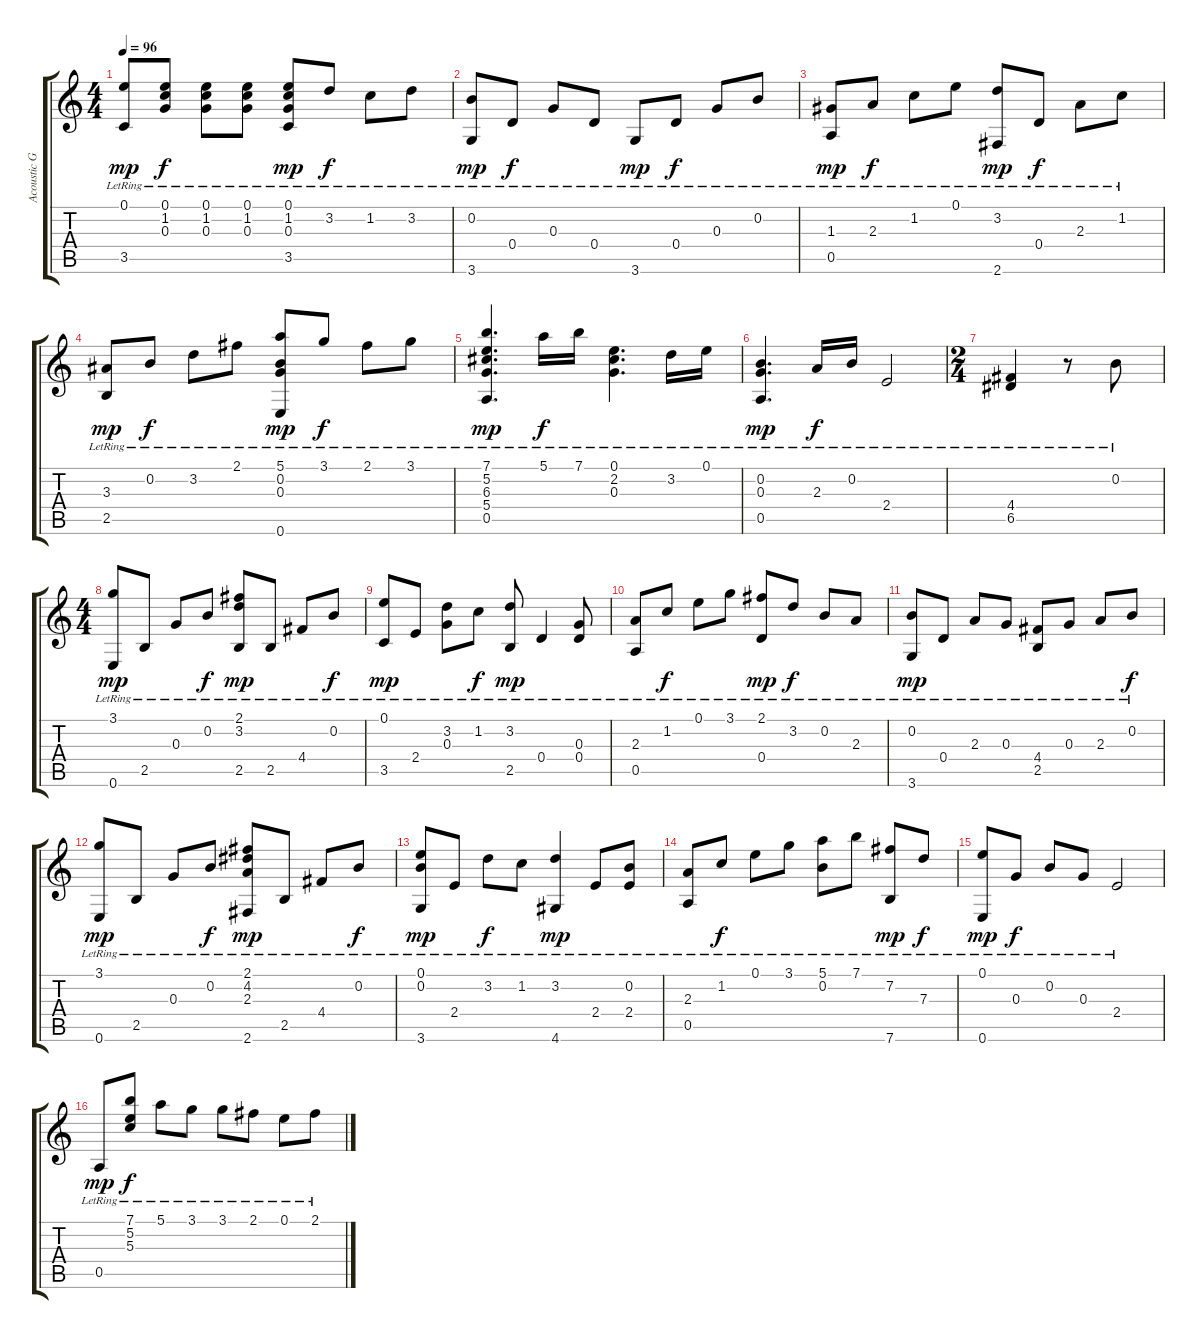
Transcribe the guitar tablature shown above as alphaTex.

\track ("Acoustic Grand Piano" "Acoustic G") {instrument acousticguitarnylon}
\staff {score tabs}
\tuning (E4 B3 G3 D3 A2 E2) {hide}
\ts (4 4)
\tempo 96
\clef g2
\ks c
(0.1{lr} 3.5{lr}).8{dy mp} (0.1{lr} 1.2{lr} 0.3{lr}).8{dy f} (0.1{lr} 1.2{lr} 0.3{lr}).8 (0.1{lr} 1.2{lr} 0.3{lr}).8 (0.1{lr} 1.2{lr} 0.3{lr} 3.5{lr}).8{dy mp} 3.2{lr}.8{dy f} 1.2{lr}.8 3.2{lr}.8 |
(0.2{lr} 3.6{lr}).8{dy mp} 0.4{lr}.8{dy f} 0.3{lr}.8 0.4{lr}.8 3.6{lr}.8{dy mp} 0.4{lr}.8{dy f} 0.3{lr}.8 0.2{lr}.8 |
(1.3{lr} 0.5{lr}).8{dy mp} 2.3{lr}.8{dy f} 1.2{lr}.8 0.1{lr}.8 (3.2{lr} 2.6{lr}).8{dy mp} 0.4{lr}.8{dy f} 2.3{lr}.8 1.2{lr}.8 |
(3.3{lr} 2.5{lr}).8{dy mp} 0.2{lr}.8{dy f} 3.2{lr}.8 2.1{lr}.8 (5.1{lr} 0.2{lr} 0.3{lr} 0.6{lr}).8{dy mp} 3.1{lr}.8{dy f} 2.1{lr}.8 3.1{lr}.8 |
(7.1{lr} 5.2{lr} 6.3{lr} 5.4{lr} 0.5{lr}).4{d dy mp} 5.1{lr}.16{dy f} 7.1{lr}.16 (0.1{lr} 2.2{lr} 0.3{lr}).4{d} 3.2{lr}.16 0.1{lr}.16 |
(0.2{lr} 0.3{lr} 0.5{lr}).4{d dy mp} 2.3{lr}.16{dy f} 0.2{lr}.16 2.4{lr}.2 |
\ts (2 4)
(4.4{lr} 6.5{lr}).4 r.8 0.2{lr}.8 |
\ts (4 4)
(3.1{lr} 0.6{lr}).8{dy mp} 2.5{lr}.8 0.3{lr}.8 0.2{lr}.8{dy f} (2.1{lr} 3.2{lr} 2.5{lr}).8{dy mp} 2.5{lr}.8 4.4{lr}.8 0.2{lr}.8{dy f} |
(0.1{lr} 3.5{lr}).8{dy mp} 2.4{lr}.8 (3.2{lr} 0.3{lr}).8 1.2{lr}.8{dy f} (3.2{lr} 2.5{lr}).8{dy mp} 0.4{lr}.4 (0.3{lr} 0.4{lr}).8 |
(2.3{lr} 0.5{lr}).8 1.2{lr}.8{dy f} 0.1{lr}.8 3.1{lr}.8 (2.1{lr} 0.4{lr}).8{dy mp} 3.2{lr}.8{dy f} 0.2{lr}.8 2.3{lr}.8 |
(0.2{lr} 3.6{lr}).8{dy mp} 0.4{lr}.8 2.3{lr}.8 0.3{lr}.8 (4.4{lr} 2.5{lr}).8 0.3{lr}.8 2.3{lr}.8 0.2{lr}.8{dy f} |
(3.1{lr} 0.6{lr}).8{dy mp} 2.5{lr}.8 0.3{lr}.8 0.2{lr}.8{dy f} (2.1{lr} 4.2{lr} 2.3{lr} 2.6{lr}).8{dy mp} 2.5{lr}.8 4.4{lr}.8 0.2{lr}.8{dy f} |
(0.1{lr} 0.2{lr} 3.6{lr}).8{dy mp} 2.4{lr}.8 3.2{lr}.8{dy f} 1.2{lr}.8 (3.2{lr} 4.6{lr}).4{dy mp} 2.4{lr}.8 (0.2{lr} 2.4{lr}).8 |
(2.3{lr} 0.5{lr}).8 1.2{lr}.8{dy f} 0.1{lr}.8 3.1{lr}.8 (5.1{lr} 0.2{lr}).8 7.1{lr}.8 (7.2{lr} 7.6{lr}).8{dy mp} 7.3{lr}.8{dy f} |
(0.1{lr} 0.6{lr}).8{dy mp} 0.3{lr}.8{dy f} 0.2{lr}.8 0.3{lr}.8 2.4{lr}.2 |
0.5{lr}.8{dy mp} (7.1{lr} 5.2{lr} 5.3{lr}).8{dy f} 5.1{lr}.8 3.1{lr}.8 3.1{lr}.8 2.1{lr}.8 0.1{lr}.8 2.1{lr}.8
